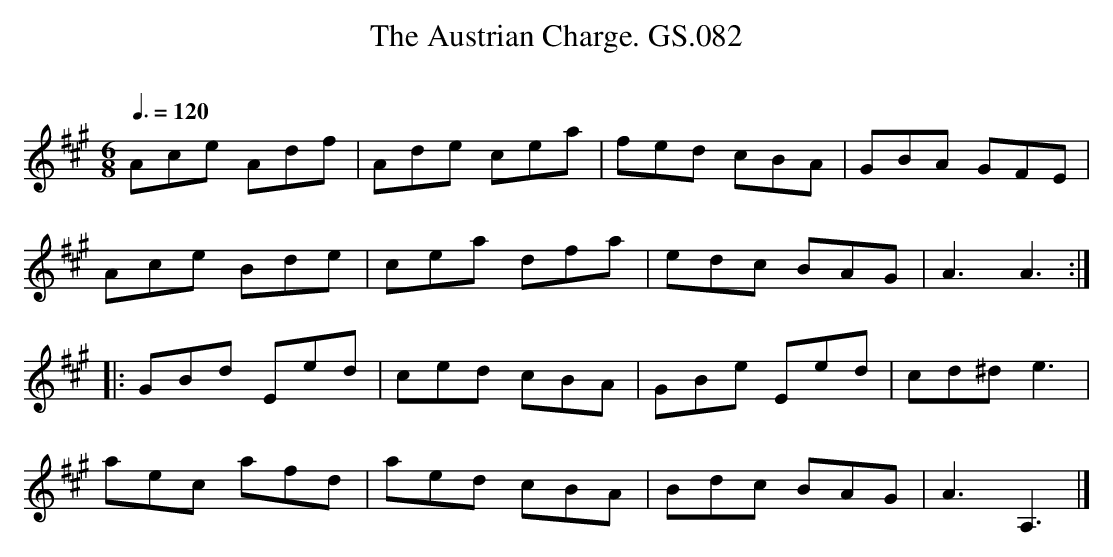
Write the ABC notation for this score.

X:1
T:Austrian Charge. GS.082, The
M:6/8
L:1/8
Q:3/8=120
O:
K:A major
Ace Adf | Ade cea | fed cBA | GBA GFE |
Ace Bde | cea dfa | edc BAG | A3 A3 :|
|: GBd Eed | ced cBA | GBe Eed | cd^d e3 |
aec afd | aed cBA | Bdc BAG | A3 A,3 |]
